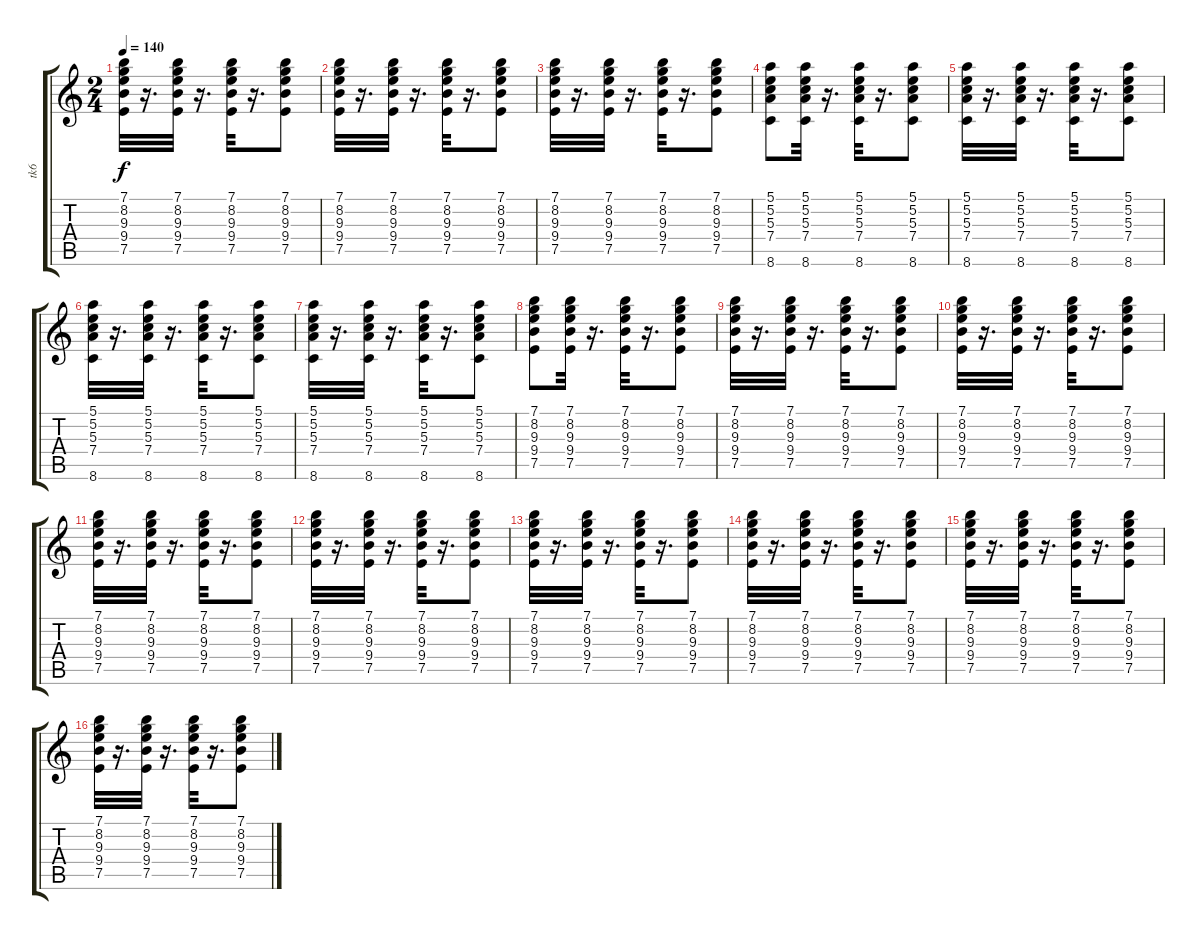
\track ("tk6" "tk6") {instrument acousticguitarsteel}
\staff {score tabs}
\tuning (E4 B3 G3 D3 A2 E2) {hide}
\ts (2 4)
\tempo 140
\clef g2
\ks c
(7.1 8.2 9.3 9.4 7.5).32{dy f} r.16{d} (7.1 8.2 9.3 9.4 7.5).32 r.16{d} (7.1 8.2 9.3 9.4 7.5).32 r.16{d} (7.1 8.2 9.3 9.4 7.5).8 |
(7.1 8.2 9.3 9.4 7.5).32 r.16{d} (7.1 8.2 9.3 9.4 7.5).32 r.16{d} (7.1 8.2 9.3 9.4 7.5).32 r.16{d} (7.1 8.2 9.3 9.4 7.5).8 |
(7.1 8.2 9.3 9.4 7.5).32 r.16{d} (7.1 8.2 9.3 9.4 7.5).32 r.16{d} (7.1 8.2 9.3 9.4 7.5).32 r.16{d} (7.1 8.2 9.3 9.4 7.5).8 |
(5.1 5.2 5.3 7.4 8.6).8 (5.1 5.2 5.3 7.4 8.6).32 r.16{d} (5.1 5.2 5.3 7.4 8.6).32 r.16{d} (5.1 5.2 5.3 7.4 8.6).8 |
(5.1 5.2 5.3 7.4 8.6).32 r.16{d} (5.1 5.2 5.3 7.4 8.6).32 r.16{d} (5.1 5.2 5.3 7.4 8.6).32 r.16{d} (5.1 5.2 5.3 7.4 8.6).8 |
(5.1 5.2 5.3 7.4 8.6).32 r.16{d} (5.1 5.2 5.3 7.4 8.6).32 r.16{d} (5.1 5.2 5.3 7.4 8.6).32 r.16{d} (5.1 5.2 5.3 7.4 8.6).8 |
(5.1 5.2 5.3 7.4 8.6).32 r.16{d} (5.1 5.2 5.3 7.4 8.6).32 r.16{d} (5.1 5.2 5.3 7.4 8.6).32 r.16{d} (5.1 5.2 5.3 7.4 8.6).8 |
(7.1 8.2 9.3 9.4 7.5).8 (7.1 8.2 9.3 9.4 7.5).32 r.16{d} (7.1 8.2 9.3 9.4 7.5).32 r.16{d} (7.1 8.2 9.3 9.4 7.5).8 |
(7.1 8.2 9.3 9.4 7.5).32 r.16{d} (7.1 8.2 9.3 9.4 7.5).32 r.16{d} (7.1 8.2 9.3 9.4 7.5).32 r.16{d} (7.1 8.2 9.3 9.4 7.5).8 |
(7.1 8.2 9.3 9.4 7.5).32 r.16{d} (7.1 8.2 9.3 9.4 7.5).32 r.16{d} (7.1 8.2 9.3 9.4 7.5).32 r.16{d} (7.1 8.2 9.3 9.4 7.5).8 |
(7.1 8.2 9.3 9.4 7.5).32 r.16{d} (7.1 8.2 9.3 9.4 7.5).32 r.16{d} (7.1 8.2 9.3 9.4 7.5).32 r.16{d} (7.1 8.2 9.3 9.4 7.5).8 |
(7.1 8.2 9.3 9.4 7.5).32 r.16{d} (7.1 8.2 9.3 9.4 7.5).32 r.16{d} (7.1 8.2 9.3 9.4 7.5).32 r.16{d} (7.1 8.2 9.3 9.4 7.5).8 |
(7.1 8.2 9.3 9.4 7.5).32 r.16{d} (7.1 8.2 9.3 9.4 7.5).32 r.16{d} (7.1 8.2 9.3 9.4 7.5).32 r.16{d} (7.1 8.2 9.3 9.4 7.5).8 |
(7.1 8.2 9.3 9.4 7.5).32 r.16{d} (7.1 8.2 9.3 9.4 7.5).32 r.16{d} (7.1 8.2 9.3 9.4 7.5).32 r.16{d} (7.1 8.2 9.3 9.4 7.5).8 |
(7.1 8.2 9.3 9.4 7.5).32 r.16{d} (7.1 8.2 9.3 9.4 7.5).32 r.16{d} (7.1 8.2 9.3 9.4 7.5).32 r.16{d} (7.1 8.2 9.3 9.4 7.5).8 |
(7.1 8.2 9.3 9.4 7.5).32 r.16{d} (7.1 8.2 9.3 9.4 7.5).32 r.16{d} (7.1 8.2 9.3 9.4 7.5).32 r.16{d} (7.1 8.2 9.3 9.4 7.5).8
